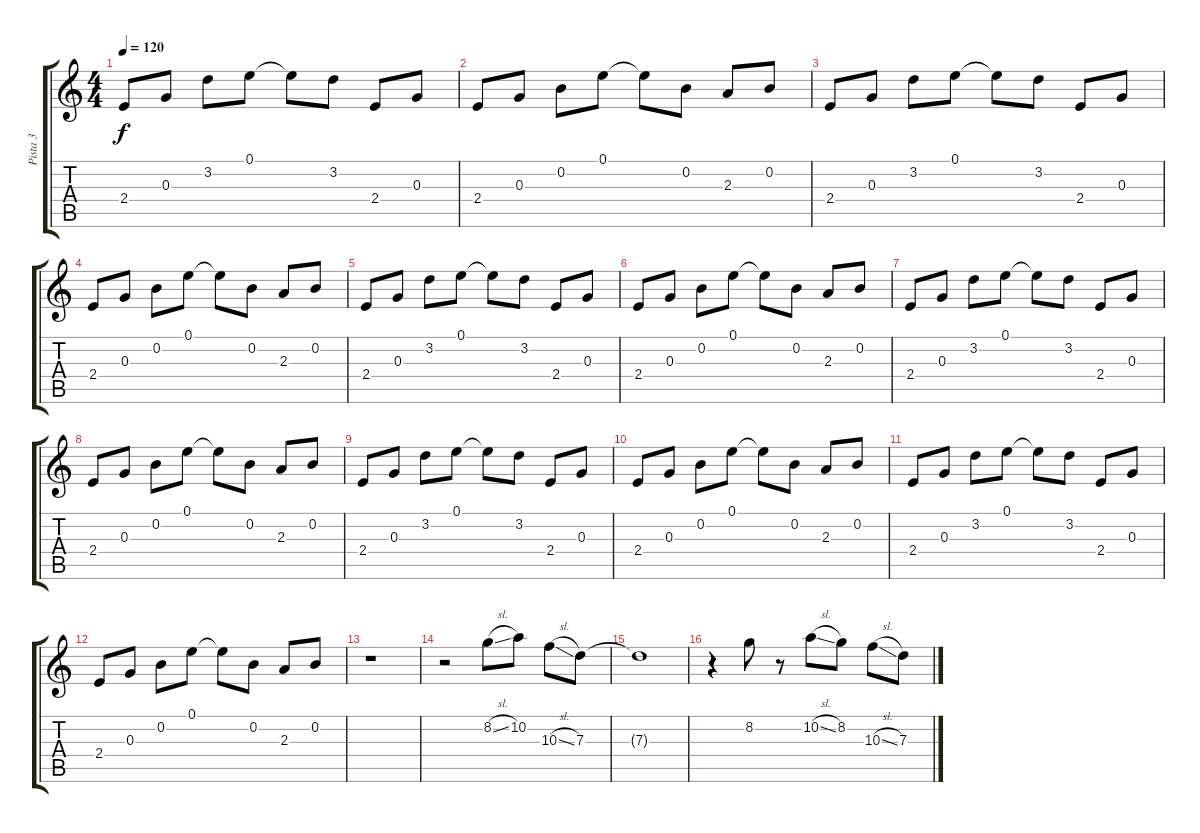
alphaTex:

\track ("Pista 3" "Pista 3") {instrument overdrivenguitar}
\staff {score tabs}
\tuning (E4 B3 G3 D3 A2 E2) {hide}
\ts (4 4)
\tempo 120
\clef g2
\ks c
2.4.8{dy f} 0.3.8 3.2.8 0.1.8 0.1{t}.8 3.2.8 2.4.8 0.3.8 |
2.4.8 0.3.8 0.2.8 0.1.8 0.1{t}.8 0.2.8 2.3.8 0.2.8 |
2.4.8 0.3.8 3.2.8 0.1.8 0.1{t}.8 3.2.8 2.4.8 0.3.8 |
2.4.8 0.3.8 0.2.8 0.1.8 0.1{t}.8 0.2.8 2.3.8 0.2.8 |
2.4.8 0.3.8 3.2.8 0.1.8 0.1{t}.8 3.2.8 2.4.8 0.3.8 |
2.4.8 0.3.8 0.2.8 0.1.8 0.1{t}.8 0.2.8 2.3.8 0.2.8 |
2.4.8 0.3.8 3.2.8 0.1.8 0.1{t}.8 3.2.8 2.4.8 0.3.8 |
2.4.8 0.3.8 0.2.8 0.1.8 0.1{t}.8 0.2.8 2.3.8 0.2.8 |
2.4.8 0.3.8 3.2.8 0.1.8 0.1{t}.8 3.2.8 2.4.8 0.3.8 |
2.4.8 0.3.8 0.2.8 0.1.8 0.1{t}.8 0.2.8 2.3.8 0.2.8 |
2.4.8 0.3.8 3.2.8 0.1.8 0.1{t}.8 3.2.8 2.4.8 0.3.8 |
2.4.8 0.3.8 0.2.8 0.1.8 0.1{t}.8 0.2.8 2.3.8 0.2.8 |
r.1 |
r.2 8.2{sl}.8{volume 9 instrument overdrivenguitar} 10.2.8 10.3{sl}.8 7.3.8 |
7.3{t}.1 |
r.4 8.2.8 r.8 10.2{sl}.8 8.2.8 10.3{sl}.8 7.3.8
